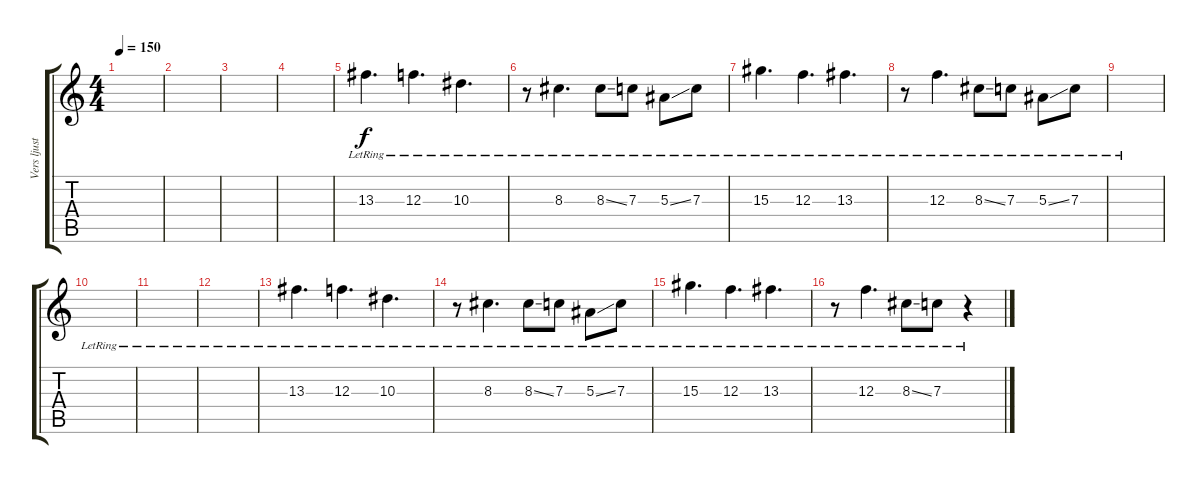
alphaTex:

\track ("Vers ljust" "Vers ljust") {instrument electricguitarclean}
\staff {score tabs}
\tuning (D4 A3 F3 C3 G2 C2) {hide}
\ts (4 4)
\tempo 150
\clef g2
\ks c
|
|
|
|
13.3{lr}.4{d} 12.3{lr}.4{d} 10.3{lr}.4{d} |
r.8 8.3{lr}.4{d} 8.3{ss lr}.8 7.3{lr}.8 5.3{ss lr}.8 7.3{lr}.8 |
15.3{lr}.4{d} 12.3{lr}.4{d} 13.3{lr}.4{d} |
r.8 12.3{lr}.4{d} 8.3{ss lr}.8 7.3{lr}.8 5.3{ss lr}.8 7.3{lr}.8 |
|
|
|
|
13.3{lr}.4{d} 12.3{lr}.4{d} 10.3{lr}.4{d} |
r.8 8.3{lr}.4{d} 8.3{ss lr}.8 7.3{lr}.8 5.3{ss lr}.8 7.3{lr}.8 |
15.3{lr}.4{d} 12.3{lr}.4{d} 13.3{lr}.4{d} |
r.8 12.3{lr}.4{d} 8.3{ss lr}.8 7.3{lr}.8 r.4
